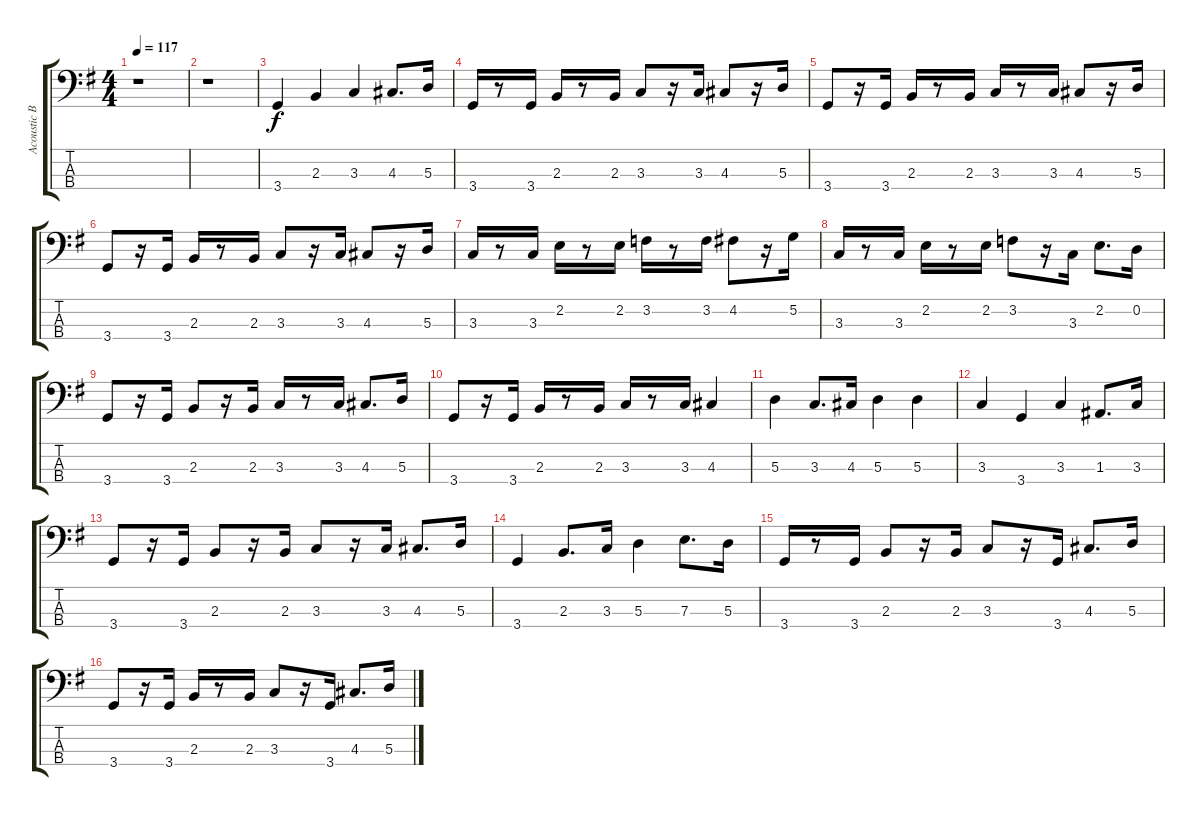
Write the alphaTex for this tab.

\track ("Acoustic Bass" "Acoustic B") {instrument acousticbass}
\staff {score tabs}
\tuning (G2 D2 A1 E1) {hide}
\ts (4 4)
\tempo 117
\clef f4
\ks g
r.1{dy f instrument acousticbass} |
r.1 |
3.4.4 2.3.4 3.3.4 4.3.8{d} 5.3.16 |
3.4.16 r.8 3.4.16 2.3.16 r.8 2.3.16 3.3.8 r.16 3.3.16 4.3.8 r.16 5.3.16 |
3.4.8 r.16 3.4.16 2.3.16 r.8 2.3.16 3.3.16 r.8 3.3.16 4.3.8 r.16 5.3.16 |
3.4.8 r.16 3.4.16 2.3.16 r.8 2.3.16 3.3.8 r.16 3.3.16 4.3.8 r.16 5.3.16 |
3.3.16 r.8 3.3.16 2.2.16 r.8 2.2.16 3.2.16 r.8 3.2.16 4.2.8 r.16 5.2.16 |
3.3.16 r.8 3.3.16 2.2.16 r.8 2.2.16 3.2.8 r.16 3.3.16 2.2.8{d} 0.2.16 |
3.4.8 r.16 3.4.16 2.3.8 r.16 2.3.16 3.3.16 r.8 3.3.16 4.3.8{d} 5.3.16 |
3.4.8 r.16 3.4.16 2.3.16 r.8 2.3.16 3.3.16 r.8 3.3.16 4.3.4 |
5.3.4 3.3.8{d} 4.3.16 5.3.4 5.3.4 |
3.3.4 3.4.4 3.3.4 1.3.8{d} 3.3.16 |
3.4.8 r.16 3.4.16 2.3.8 r.16 2.3.16 3.3.8 r.16 3.3.16 4.3.8{d} 5.3.16 |
3.4.4 2.3.8{d} 3.3.16 5.3.4 7.3.8{d} 5.3.16 |
3.4.16 r.8 3.4.16 2.3.8 r.16 2.3.16 3.3.8 r.16 3.4.16 4.3.8{d} 5.3.16 |
3.4.8 r.16 3.4.16 2.3.16 r.8 2.3.16 3.3.8 r.16 3.4.16 4.3.8{d} 5.3.16
